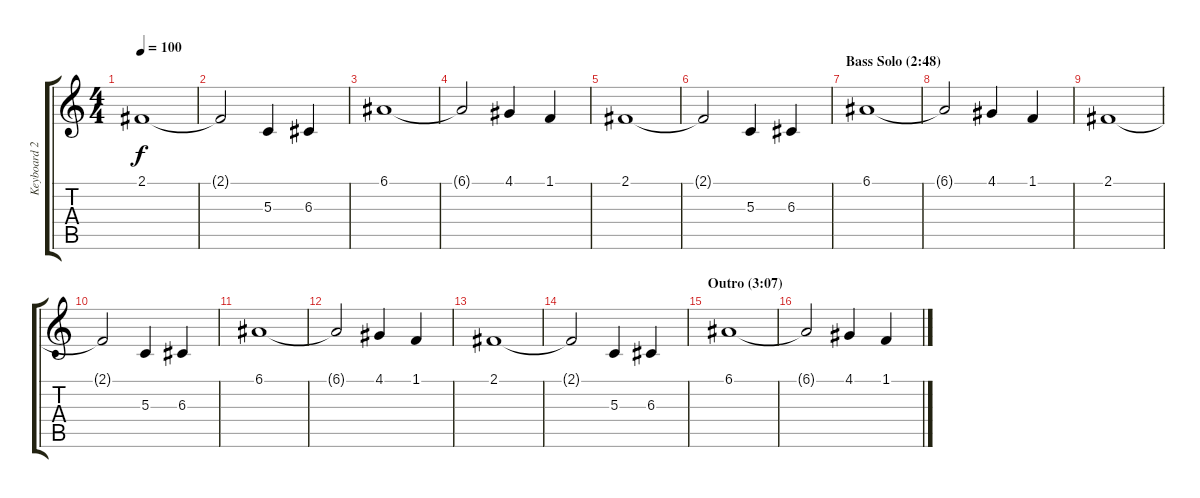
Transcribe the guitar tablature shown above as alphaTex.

\track ("Keyboard 2" "Keyboard 2") {instrument stringensemble1}
\staff {score tabs}
\tuning (E4 B3 G3 D3 A2 C2) {hide}
\ts (4 4)
\tempo 100
\clef g2
\ks c
2.1.1{dy f} |
2.1{t}.2 5.3.4 6.3.4 |
6.1.1 |
6.1{t}.2 4.1.4 1.1.4 |
2.1.1 |
2.1{t}.2 5.3.4 6.3.4 |
\section ("" "Bass Solo (2:48)")
6.1.1 |
6.1{t}.2 4.1.4 1.1.4 |
2.1.1 |
2.1{t}.2 5.3.4 6.3.4 |
6.1.1 |
6.1{t}.2 4.1.4 1.1.4 |
2.1.1 |
2.1{t}.2 5.3.4 6.3.4 |
\section ("" "Outro (3:07)")
6.1.1 |
6.1{t}.2 4.1.4 1.1.4
